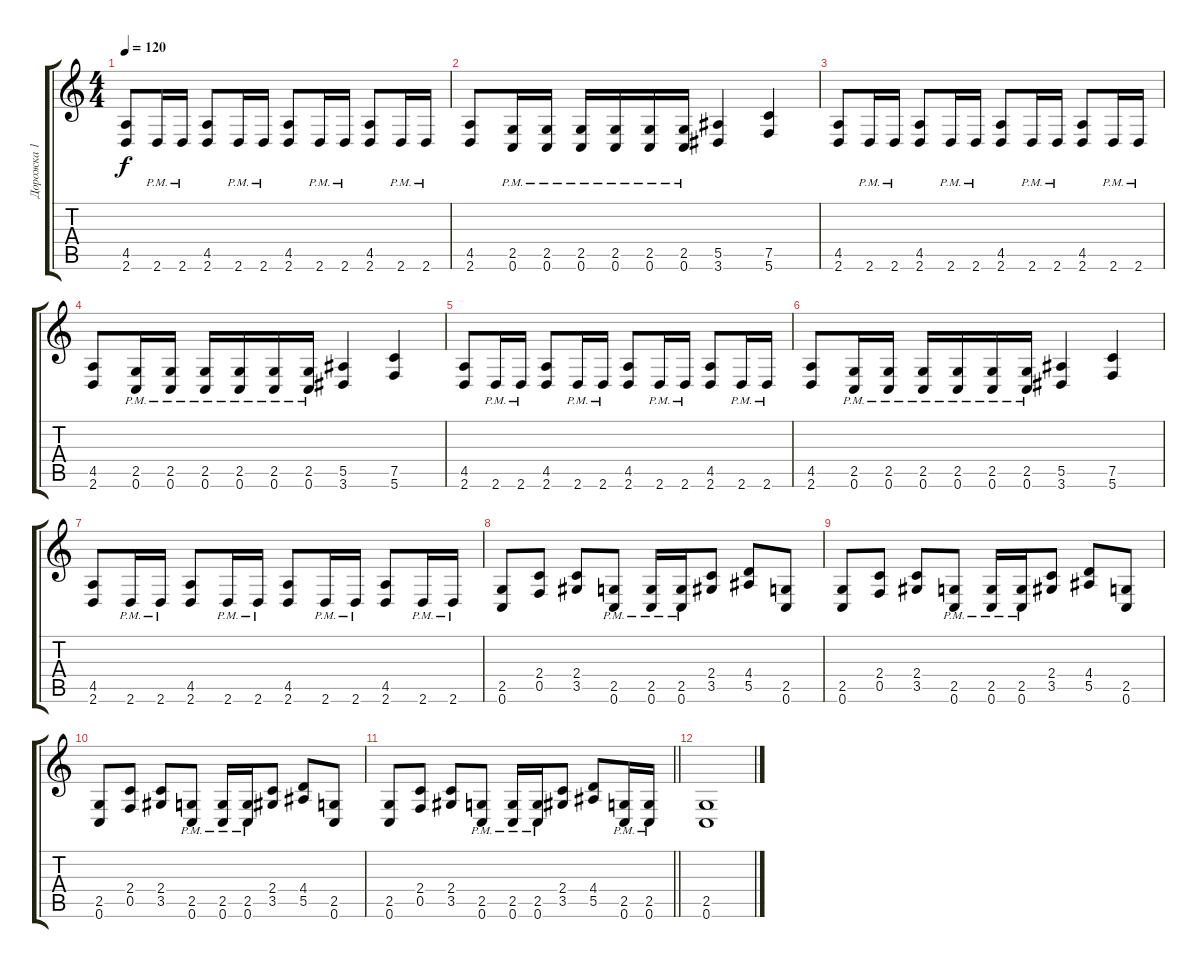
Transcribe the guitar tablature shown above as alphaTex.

\track ("Дорожка 1" "Дорожка 1") {instrument distortionguitar}
\staff {score tabs}
\tuning (C4 G3 Eb3 Bb2 F2 C2) {hide}
\ts (4 4)
\tempo 120
\clef g2
\ks c
(4.5 2.6).8{dy f} 2.6{pm}.16 2.6{pm}.16 (4.5 2.6).8 2.6{pm}.16 2.6{pm}.16 (4.5 2.6).8 2.6{pm}.16 2.6{pm}.16 (4.5 2.6).8 2.6{pm}.16 2.6{pm}.16 |
(4.5 2.6).8 (2.5{pm} 0.6{pm}).16 (2.5{pm} 0.6{pm}).16 (2.5{pm} 0.6{pm}).16 (2.5{pm} 0.6{pm}).16 (2.5{pm} 0.6{pm}).16 (2.5{pm} 0.6{pm}).16 (5.5 3.6).4 (7.5 5.6).4 |
(4.5 2.6).8 2.6{pm}.16 2.6{pm}.16 (4.5 2.6).8 2.6{pm}.16 2.6{pm}.16 (4.5 2.6).8 2.6{pm}.16 2.6{pm}.16 (4.5 2.6).8 2.6{pm}.16 2.6{pm}.16 |
(4.5 2.6).8 (2.5{pm} 0.6{pm}).16 (2.5{pm} 0.6{pm}).16 (2.5{pm} 0.6{pm}).16 (2.5{pm} 0.6{pm}).16 (2.5{pm} 0.6{pm}).16 (2.5{pm} 0.6{pm}).16 (5.5 3.6).4 (7.5 5.6).4 |
(4.5 2.6).8 2.6{pm}.16 2.6{pm}.16 (4.5 2.6).8 2.6{pm}.16 2.6{pm}.16 (4.5 2.6).8 2.6{pm}.16 2.6{pm}.16 (4.5 2.6).8 2.6{pm}.16 2.6{pm}.16 |
(4.5 2.6).8 (2.5{pm} 0.6{pm}).16 (2.5{pm} 0.6{pm}).16 (2.5{pm} 0.6{pm}).16 (2.5{pm} 0.6{pm}).16 (2.5{pm} 0.6{pm}).16 (2.5{pm} 0.6{pm}).16 (5.5 3.6).4 (7.5 5.6).4 |
(4.5 2.6).8 2.6{pm}.16 2.6{pm}.16 (4.5 2.6).8 2.6{pm}.16 2.6{pm}.16 (4.5 2.6).8 2.6{pm}.16 2.6{pm}.16 (4.5 2.6).8 2.6{pm}.16 2.6{pm}.16 |
(2.5 0.6).8 (2.4 0.5).8 (2.4 3.5).8 (2.5{pm} 0.6{pm}).8 (2.5{pm} 0.6{pm}).16 (2.5{pm} 0.6{pm}).16 (2.4 3.5).8 (4.4 5.5).8 (2.5 0.6).8 |
(2.5 0.6).8 (2.4 0.5).8 (2.4 3.5).8 (2.5{pm} 0.6{pm}).8 (2.5{pm} 0.6{pm}).16 (2.5{pm} 0.6{pm}).16 (2.4 3.5).8 (4.4 5.5).8 (2.5 0.6).8 |
(2.5 0.6).8 (2.4 0.5).8 (2.4 3.5).8 (2.5{pm} 0.6{pm}).8 (2.5{pm} 0.6{pm}).16 (2.5{pm} 0.6{pm}).16 (2.4 3.5).8 (4.4 5.5).8 (2.5 0.6).8 |
\barLineRight lightlight
(2.5 0.6).8 (2.4 0.5).8 (2.4 3.5).8 (2.5{pm} 0.6{pm}).8 (2.5{pm} 0.6{pm}).16 (2.5{pm} 0.6{pm}).16 (2.4 3.5).8 (4.4 5.5).8 (2.5{pm} 0.6{pm}).16 (2.5{pm} 0.6{pm}).16 |
(2.5 0.6).1
